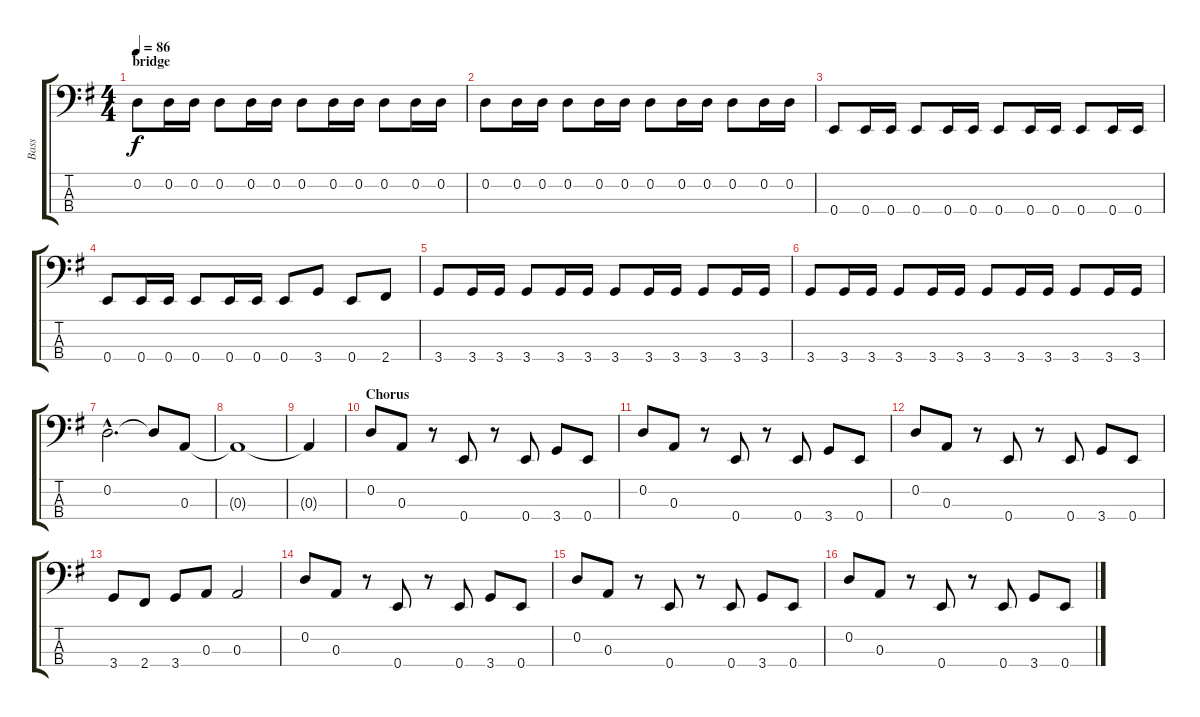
\track ("Bass" "Bass") {instrument electricbassfinger}
\staff {score tabs}
\tuning (G2 D2 A1 E1) {hide}
\ts (4 4)
\section ("" "bridge")
\tempo 86
\clef f4
\ks eminor
0.2.8{dy f} 0.2.16 0.2.16 0.2.8 0.2.16 0.2.16 0.2.8 0.2.16 0.2.16 0.2.8 0.2.16 0.2.16 |
0.2.8 0.2.16 0.2.16 0.2.8 0.2.16 0.2.16 0.2.8 0.2.16 0.2.16 0.2.8 0.2.16 0.2.16 |
0.4.8 0.4.16 0.4.16 0.4.8 0.4.16 0.4.16 0.4.8 0.4.16 0.4.16 0.4.8 0.4.16 0.4.16 |
0.4.8 0.4.16 0.4.16 0.4.8 0.4.16 0.4.16 0.4.8 3.4.8 0.4.8 2.4.8 |
3.4.8 3.4.16 3.4.16 3.4.8 3.4.16 3.4.16 3.4.8 3.4.16 3.4.16 3.4.8 3.4.16 3.4.16 |
3.4.8 3.4.16 3.4.16 3.4.8 3.4.16 3.4.16 3.4.8 3.4.16 3.4.16 3.4.8 3.4.16 3.4.16 |
0.2{hac}.2{d} 0.2{t}.8 0.3.8 |
0.3{t}.1 |
0.3{t}.4 |
\section ("" "Chorus")
0.2.8 0.3.8 r.8 0.4.8 r.8 0.4.8 3.4.8 0.4.8 |
0.2.8 0.3.8 r.8 0.4.8 r.8 0.4.8 3.4.8 0.4.8 |
0.2.8 0.3.8 r.8 0.4.8 r.8 0.4.8 3.4.8 0.4.8 |
3.4.8 2.4.8 3.4.8 0.3.8 0.3.2 |
0.2.8 0.3.8 r.8 0.4.8 r.8 0.4.8 3.4.8 0.4.8 |
0.2.8 0.3.8 r.8 0.4.8 r.8 0.4.8 3.4.8 0.4.8 |
0.2.8 0.3.8 r.8 0.4.8 r.8 0.4.8 3.4.8 0.4.8
